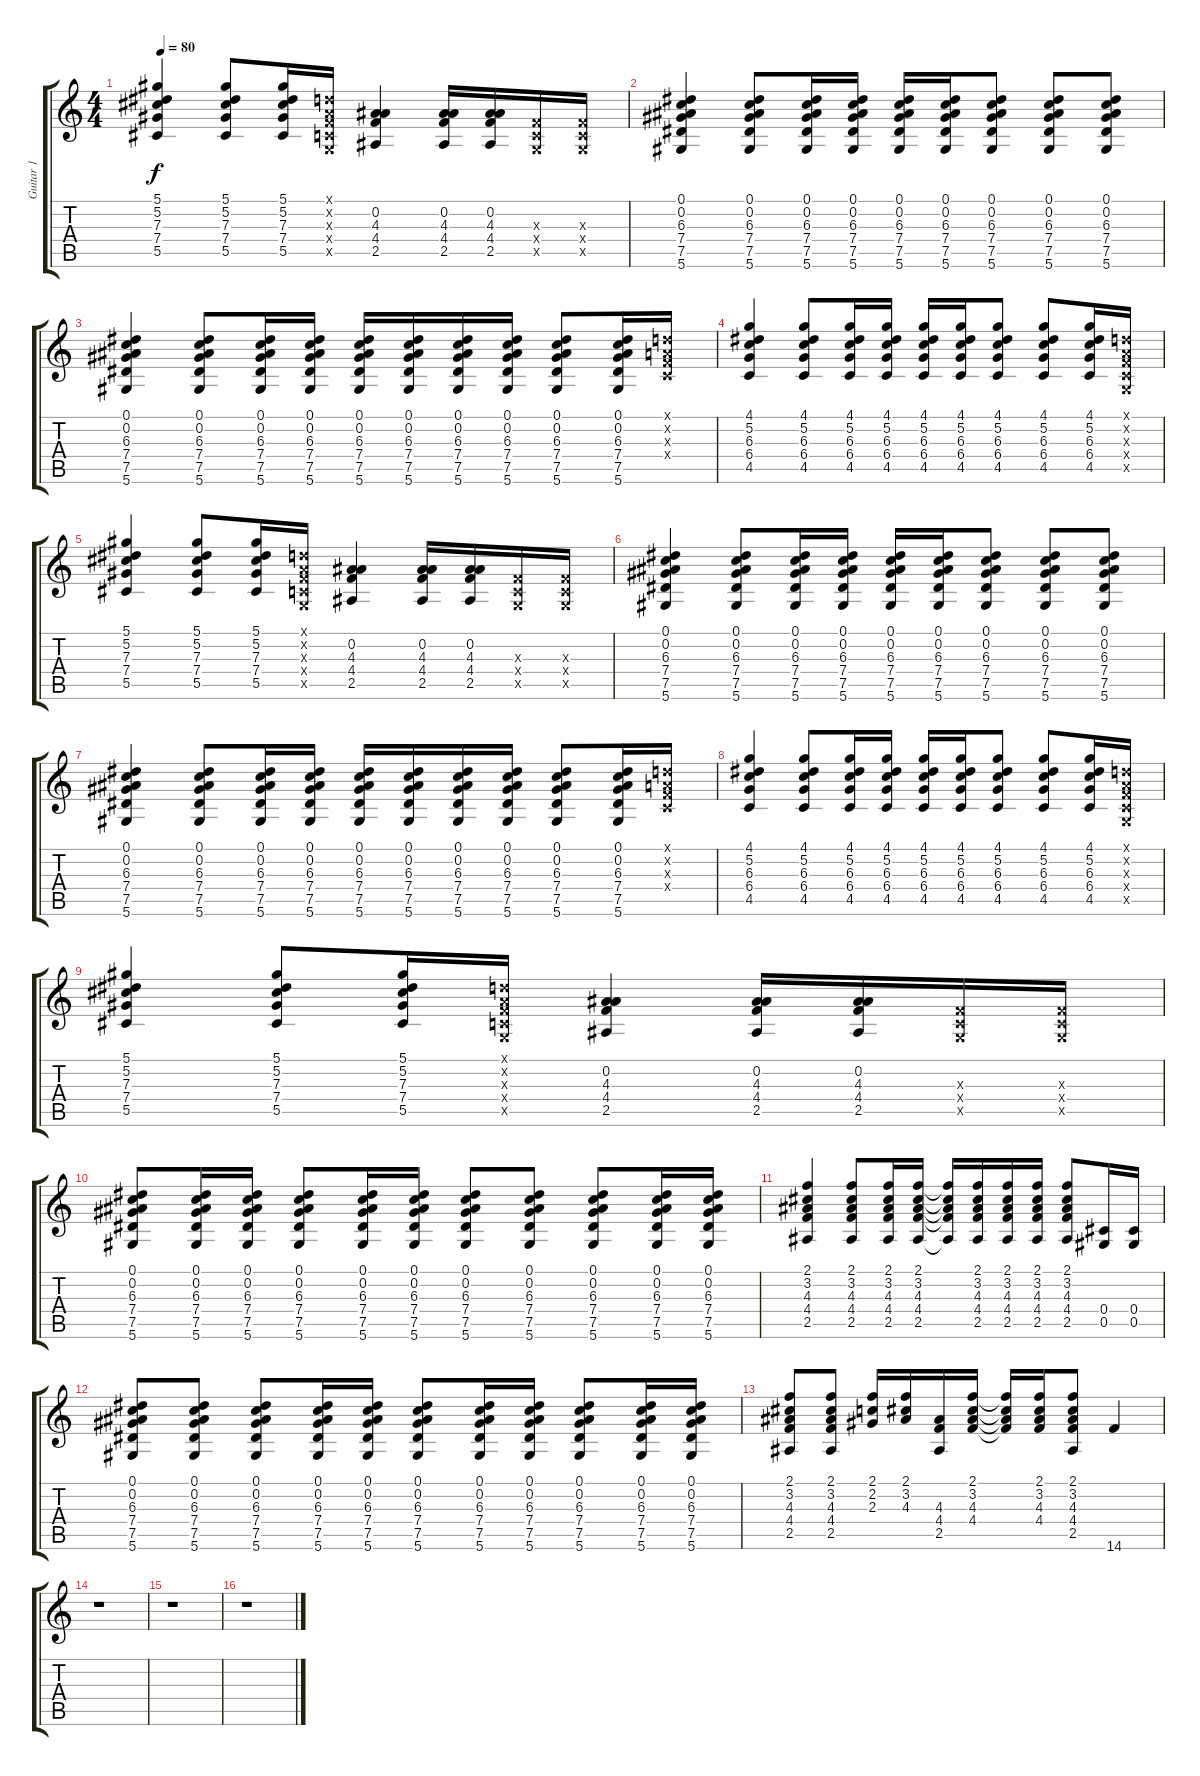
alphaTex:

\track ("Guitar 1" "Guitar 1") {instrument distortionguitar}
\staff {score tabs}
\tuning (Eb4 Bb3 Gb3 Db3 Ab2 Eb2) {hide}
\ts (4 4)
\tempo 80
\clef g2
\ks c
(5.1 5.2 7.3 7.4 5.5).4{dy f} (5.1 5.2 7.3 7.4 5.5).8 (5.1 5.2 7.3 7.4 5.5).16 (-1.1{x} -1.2{x} -1.3{x} -1.4{x} -1.5{x}).16 (0.2 4.3 4.4 2.5).4 (0.2 4.3 4.4 2.5).16 (0.2 4.3 4.4 2.5).16 (-1.3{x} -1.4{x} -1.5{x}).16 (-1.3{x} -1.4{x} -1.5{x}).16 |
(0.1 0.2 6.3 7.4 7.5 5.6).4 (0.1 0.2 6.3 7.4 7.5 5.6).8 (0.1 0.2 6.3 7.4 7.5 5.6).16 (0.1 0.2 6.3 7.4 7.5 5.6).16 (0.1 0.2 6.3 7.4 7.5 5.6).16 (0.1 0.2 6.3 7.4 7.5 5.6).16 (0.1 0.2 6.3 7.4 7.5 5.6).8 (0.1 0.2 6.3 7.4 7.5 5.6).8 (0.1 0.2 6.3 7.4 7.5 5.6).8 |
(0.1 0.2 6.3 7.4 7.5 5.6).4 (0.1 0.2 6.3 7.4 7.5 5.6).8 (0.1 0.2 6.3 7.4 7.5 5.6).16 (0.1 0.2 6.3 7.4 7.5 5.6).16 (0.1 0.2 6.3 7.4 7.5 5.6).16 (0.1 0.2 6.3 7.4 7.5 5.6).16 (0.1 0.2 6.3 7.4 7.5 5.6).16 (0.1 0.2 6.3 7.4 7.5 5.6).16 (0.1 0.2 6.3 7.4 7.5 5.6).8 (0.1 0.2 6.3 7.4 7.5 5.6).16 (-1.1{x} -1.2{x} -1.3{x} -1.4{x}).16 |
(4.1 5.2 6.3 6.4 4.5).4 (4.1 5.2 6.3 6.4 4.5).8 (4.1 5.2 6.3 6.4 4.5).16 (4.1 5.2 6.3 6.4 4.5).16 (4.1 5.2 6.3 6.4 4.5).16 (4.1 5.2 6.3 6.4 4.5).16 (4.1 5.2 6.3 6.4 4.5).8 (4.1 5.2 6.3 6.4 4.5).8 (4.1 5.2 6.3 6.4 4.5).16 (-1.1{x} -1.2{x} -1.3{x} -1.4{x} -1.5{x}).16 |
(5.1 5.2 7.3 7.4 5.5).4 (5.1 5.2 7.3 7.4 5.5).8 (5.1 5.2 7.3 7.4 5.5).16 (-1.1{x} -1.2{x} -1.3{x} -1.4{x} -1.5{x}).16 (0.2 4.3 4.4 2.5).4 (0.2 4.3 4.4 2.5).16 (0.2 4.3 4.4 2.5).16 (-1.3{x} -1.4{x} -1.5{x}).16 (-1.3{x} -1.4{x} -1.5{x}).16 |
(0.1 0.2 6.3 7.4 7.5 5.6).4 (0.1 0.2 6.3 7.4 7.5 5.6).8 (0.1 0.2 6.3 7.4 7.5 5.6).16 (0.1 0.2 6.3 7.4 7.5 5.6).16 (0.1 0.2 6.3 7.4 7.5 5.6).16 (0.1 0.2 6.3 7.4 7.5 5.6).16 (0.1 0.2 6.3 7.4 7.5 5.6).8 (0.1 0.2 6.3 7.4 7.5 5.6).8 (0.1 0.2 6.3 7.4 7.5 5.6).8 |
(0.1 0.2 6.3 7.4 7.5 5.6).4 (0.1 0.2 6.3 7.4 7.5 5.6).8 (0.1 0.2 6.3 7.4 7.5 5.6).16 (0.1 0.2 6.3 7.4 7.5 5.6).16 (0.1 0.2 6.3 7.4 7.5 5.6).16 (0.1 0.2 6.3 7.4 7.5 5.6).16 (0.1 0.2 6.3 7.4 7.5 5.6).16 (0.1 0.2 6.3 7.4 7.5 5.6).16 (0.1 0.2 6.3 7.4 7.5 5.6).8 (0.1 0.2 6.3 7.4 7.5 5.6).16 (-1.1{x} -1.2{x} -1.3{x} -1.4{x}).16 |
(4.1 5.2 6.3 6.4 4.5).4 (4.1 5.2 6.3 6.4 4.5).8 (4.1 5.2 6.3 6.4 4.5).16 (4.1 5.2 6.3 6.4 4.5).16 (4.1 5.2 6.3 6.4 4.5).16 (4.1 5.2 6.3 6.4 4.5).16 (4.1 5.2 6.3 6.4 4.5).8 (4.1 5.2 6.3 6.4 4.5).8 (4.1 5.2 6.3 6.4 4.5).16 (-1.1{x} -1.2{x} -1.3{x} -1.4{x} -1.5{x}).16 |
(5.1 5.2 7.3 7.4 5.5).4 (5.1 5.2 7.3 7.4 5.5).8 (5.1 5.2 7.3 7.4 5.5).16 (-1.1{x} -1.2{x} -1.3{x} -1.4{x} -1.5{x}).16 (0.2 4.3 4.4 2.5).4 (0.2 4.3 4.4 2.5).16 (0.2 4.3 4.4 2.5).16 (-1.3{x} -1.4{x} -1.5{x}).16 (-1.3{x} -1.4{x} -1.5{x}).16 |
(0.1 0.2 6.3 7.4 7.5 5.6).8 (0.1 0.2 6.3 7.4 7.5 5.6).16 (0.1 0.2 6.3 7.4 7.5 5.6).16 (0.1 0.2 6.3 7.4 7.5 5.6).8 (0.1 0.2 6.3 7.4 7.5 5.6).16 (0.1 0.2 6.3 7.4 7.5 5.6).16 (0.1 0.2 6.3 7.4 7.5 5.6).8 (0.1 0.2 6.3 7.4 7.5 5.6).8 (0.1 0.2 6.3 7.4 7.5 5.6).8 (0.1 0.2 6.3 7.4 7.5 5.6).16 (0.1 0.2 6.3 7.4 7.5 5.6).16 |
(2.1 3.2 4.3 4.4 2.5).4 (2.1 3.2 4.3 4.4 2.5).8 (2.1 3.2 4.3 4.4 2.5).16 (2.1 3.2 4.3 4.4 2.5).16 (2.1{t} 3.2{t} 4.3{t} 4.4{t} 2.5{t}).16 (2.1 3.2 4.3 4.4 2.5).16 (2.1 3.2 4.3 4.4 2.5).16 (2.1 3.2 4.3 4.4 2.5).16 (2.1 3.2 4.3 4.4 2.5).8 (0.4 0.5).16 (0.4 0.5).16 |
(0.1 0.2 6.3 7.4 7.5 5.6).8 (0.1 0.2 6.3 7.4 7.5 5.6).8 (0.1 0.2 6.3 7.4 7.5 5.6).8 (0.1 0.2 6.3 7.4 7.5 5.6).16 (0.1 0.2 6.3 7.4 7.5 5.6).16 (0.1 0.2 6.3 7.4 7.5 5.6).8 (0.1 0.2 6.3 7.4 7.5 5.6).16 (0.1 0.2 6.3 7.4 7.5 5.6).16 (0.1 0.2 6.3 7.4 7.5 5.6).8 (0.1 0.2 6.3 7.4 7.5 5.6).16 (0.1 0.2 6.3 7.4 7.5 5.6).16 |
(2.1 3.2 4.3 4.4 2.5).8 (2.1 3.2 4.3 4.4 2.5).8 (2.1 2.2 2.3).16 (2.1 3.2 4.3).16 (4.3 4.4 2.5).16 (2.1 3.2 4.3 4.4).16 (2.1{t} 3.2{t} 4.3{t} 4.4{t}).16 (2.1 3.2 4.3 4.4).16 (2.1 3.2 4.3 4.4 2.5).8 14.6.4 |
r.1 |
r.1 |
r.1
